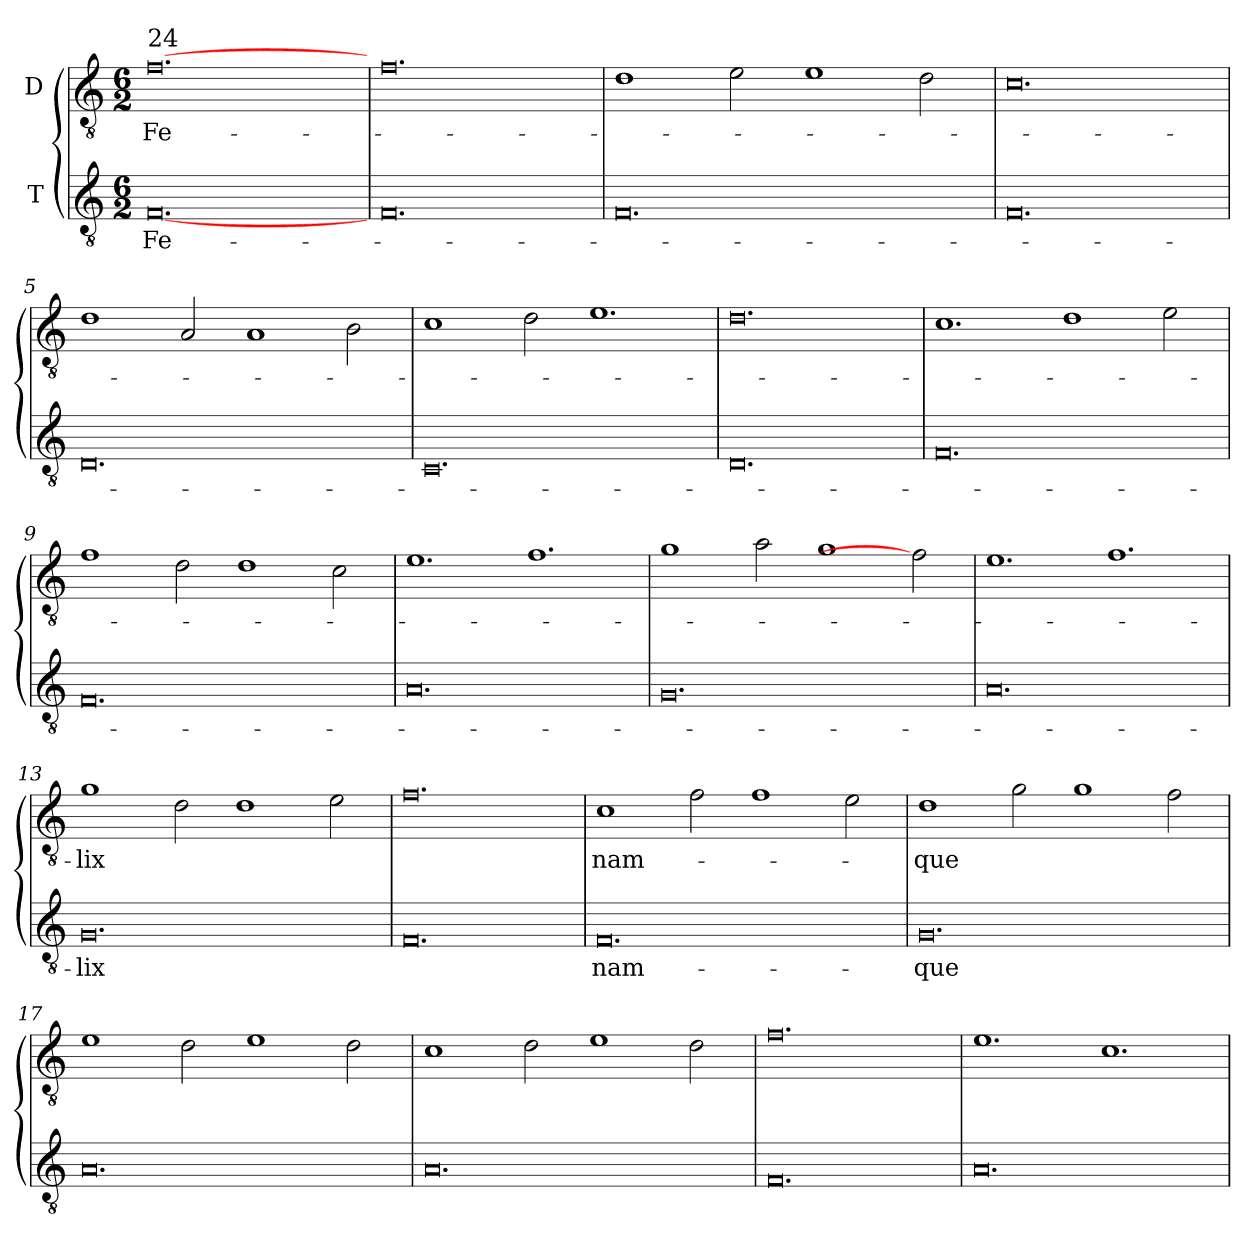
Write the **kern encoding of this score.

**kern	**text	**kern	**text
*part2	*part2	*part1	*part1
*staff2	*staff2	*staff1	*staff1
*I"T	*	*I"D	*
!!LO:PB:g=z
*clefGv2	*	*clefGv2	*
*ITrd7c12	*	*ITrd7c12	*
*k[]	*	*k[]	*
*C:	*	*C:	*
*M6/2	*	*M6/2	*
=1	=1	=1	=1
!	!LO:LY:b:color=#000000	!	!
!	!	!LO:TX:a:t=24	!
!	!	!	!LO:LY:b:color=#000000
[0.FFi/	Fe-	[0.Fi\	Fe-
=2	=2	=2	=2
0.FFi/	.	0.Fi\	.
=3	=3	=3	=3
0.FFi/	.	1Di\	.
.	.	2Ei\	.
.	.	1Ei\	.
.	.	2Di\	.
=4	=4	=4	=4
0.FFi/	.	0.Ci\	.
=5	=5	=5	=5
0.DDi/	.	1Di\	.
.	.	2AAi/	.
.	.	1AAi/	.
.	.	2BBi\	.
=6	=6	=6	=6
0.CCi/	.	1Ci\	.
.	.	2Di\	.
.	.	1.Ei\	.
=7	=7	=7	=7
0.DDi/	.	0.Di\	.
!!LO:LB:g=z
=8	=8	=8	=8
0.FFi/	.	1.Ci\	.
.	.	1Di\	.
.	.	2Ei\	.
=9	=9	=9	=9
0.FFi/	.	1Fi\	.
.	.	2Di\	.
.	.	1Di\	.
.	.	2Ci\	.
=10	=10	=10	=10
0.AAi/	.	1.Ei\	.
.	.	1.Fi\	.
=11	=11	=11	=11
0.GGi/	.	1Gi\	.
.	.	2Ai\	.
.	.	1Gi\	.
.	.	2Fi\]	.
=12	=12	=12	=12
0.AAi/	.	1.Ei\	.
.	.	1.Fi\	.
=13	=13	=13	=13
!	!LO:LY:b:color=#000000	!	!
!	!	!	!LO:LY:b:color=#000000
0.GGi/	-lix	1Gi\	-lix
.	.	2Di\	.
.	.	1Di\	.
.	.	2Ei\	.
=14	=14	=14	=14
0.FFi/	.	0.Fi\	.
!!LO:LB:g=z
=15	=15	=15	=15
!	!LO:LY:b:color=#000000	!	!
!	!	!	!LO:LY:b:color=#000000
0.FFi/	nam-	1Ci\	nam-
.	.	2Fi\	.
.	.	1Fi\	.
.	.	2Ei\	.
=16	=16	=16	=16
!	!LO:LY:b:color=#000000	!	!
!	!	!	!LO:LY:b:color=#000000
0.GGi/	-que	1Di\	-que
.	.	2Gi\	.
.	.	1Gi\	.
.	.	2Fi\	.
=17	=17	=17	=17
0.AAi/	.	1Ei\	.
.	.	2Di\	.
.	.	1Ei\	.
.	.	2Di\	.
=18	=18	=18	=18
0.AAi/	.	1Ci\	.
.	.	2Di\	.
.	.	1Ei\	.
.	.	2Di\	.
=19	=19	=19	=19
0.FFi/	.	0.Fi\	.
=20	=20	=20	=20
0.AAi/	.	1.Ei\	.
.	.	1.Ci\	.
=	=	=	=
*-	*-	*-	*-
